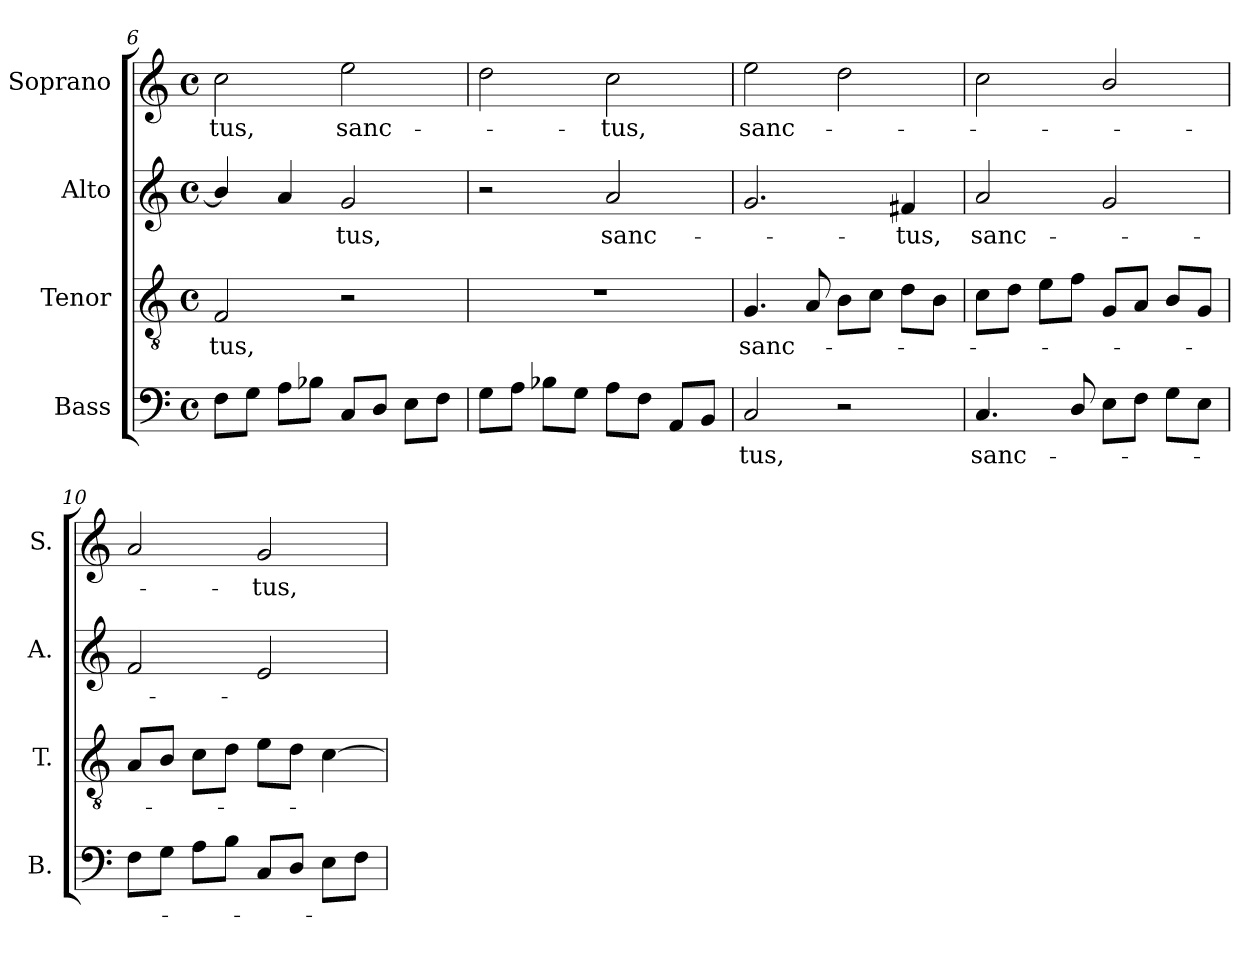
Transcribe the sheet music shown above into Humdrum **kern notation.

**kern	**text	**kern	**text	**kern	**text	**kern	**text
*part4	*part4	*part3	*part3	*part2	*part2	*part1	*part1
*staff4	*staff4	*staff3	*staff3	*staff2	*staff2	*staff1	*staff1
*I"Bass	*	*I"Tenor	*	*I"Alto	*	*I"Soprano	*
*I'B.	*	*I'T.	*	*I'A.	*	*I'S.	*
!!LO:LB:g=z
*clefF4	*	*clefGv2	*	*clefG2	*	*clefG2	*
*	*	*ITrd7c12	*	*	*	*	*
*k[]	*	*k[]	*	*k[]	*	*k[]	*
*C:	*	*C:	*	*C:	*	*C:	*
*M4/4	*	*M4/4	*	*M4/4	*	*M4/4	*
*met(c)	*	*met(c)	*	*met(c)	*	*met(c)	*
=6	=6	=6	=6	=6	=6	=6	=6
!	!	!	!LO:LY:b:color=#000000	!	!	!	!
!	!	!	!	!	!	!	!LO:LY:b:color=#000000
8Fi\L	.	2FFi/	-tus,	4b-i/]	.	2cci\	-tus,
8Gi\J	.	.	.	.	.	.	.
8Ai\L	.	.	.	4ai/	.	.	.
8B-i\J	.	.	.	.	.	.	.
!	!	!	!	!	!LO:LY:b:color=#000000	!	!
!	!	!	!	!	!	!	!LO:LY:b:color=#000000
8Ci/L	.	2r	.	2gi/	-tus,	2eei\	sanc-
8Di/J	.	.	.	.	.	.	.
8Ei\L	.	.	.	.	.	.	.
8Fi\J	.	.	.	.	.	.	.
=7	=7	=7	=7	=7	=7	=7	=7
8Gi\L	.	1r	.	2r	.	2ddi\	.
8Ai\J	.	.	.	.	.	.	.
8B-Xi\L	.	.	.	.	.	.	.
8Gi\J	.	.	.	.	.	.	.
!	!	!	!	!	!LO:LY:b:color=#000000	!	!
!	!	!	!	!	!	!	!LO:LY:b:color=#000000
8Ai\L	.	.	.	2ai/	sanc-	2cci\	-tus,
8Fi\J	.	.	.	.	.	.	.
8AAi/L	.	.	.	.	.	.	.
8BBi/J	.	.	.	.	.	.	.
=8	=8	=8	=8	=8	=8	=8	=8
!	!LO:LY:b:color=#000000	!	!	!	!	!	!
!	!	!	!LO:LY:b:color=#000000	!	!	!	!
!	!	!	!	!	!	!	!LO:LY:b:color=#000000
2Ci/	-tus,	4.GGi/	sanc-	2.gi/	.	2eei\	sanc-
.	.	8AAi/	.	.	.	.	.
2r	.	8BBi\L	.	.	.	2ddi\	.
.	.	8Ci\J	.	.	.	.	.
!	!	!	!	!	!LO:LY:b:color=#000000	!	!
.	.	8Di\L	.	4f#Xi/	-tus,	.	.
.	.	8BBi\J	.	.	.	.	.
=9	=9	=9	=9	=9	=9	=9	=9
!	!LO:LY:b:color=#000000	!	!	!	!	!	!
!	!	!	!	!	!LO:LY:b:color=#000000	!	!
4.Ci/	sanc-	8Ci\L	.	2ai/	sanc-	2cci\	.
.	.	8Di\J	.	.	.	.	.
.	.	8Ei\L	.	.	.	.	.
8Di/	.	8Fi\J	.	.	.	.	.
8Ei\L	.	8GGi/L	.	2gi/	.	2bi/	.
8Fi\J	.	8AAi/J	.	.	.	.	.
8Gi\L	.	8BBi/L	.	.	.	.	.
8Ei\J	.	8GGi/J	.	.	.	.	.
=10	=10	=10	=10	=10	=10	=10	=10
8Fi\L	.	8AAi/L	.	2fi/	.	2ai/	.
8Gi\J	.	8BBi/J	.	.	.	.	.
8Ai\L	.	8Ci\L	.	.	.	.	.
8Bi\J	.	8Di\J	.	.	.	.	.
!	!	!	!	!	!	!	!LO:LY:b:color=#000000
8Ci/L	.	8Ei\L	.	2ei/	.	2gi/	-tus,
8Di/J	.	8Di\J	.	.	.	.	.
8Ei\L	.	[4Ci\	.	.	.	.	.
8Fi\J	.	.	.	.	.	.	.
=	=	=	=	=	=	=	=
*-	*-	*-	*-	*-	*-	*-	*-
